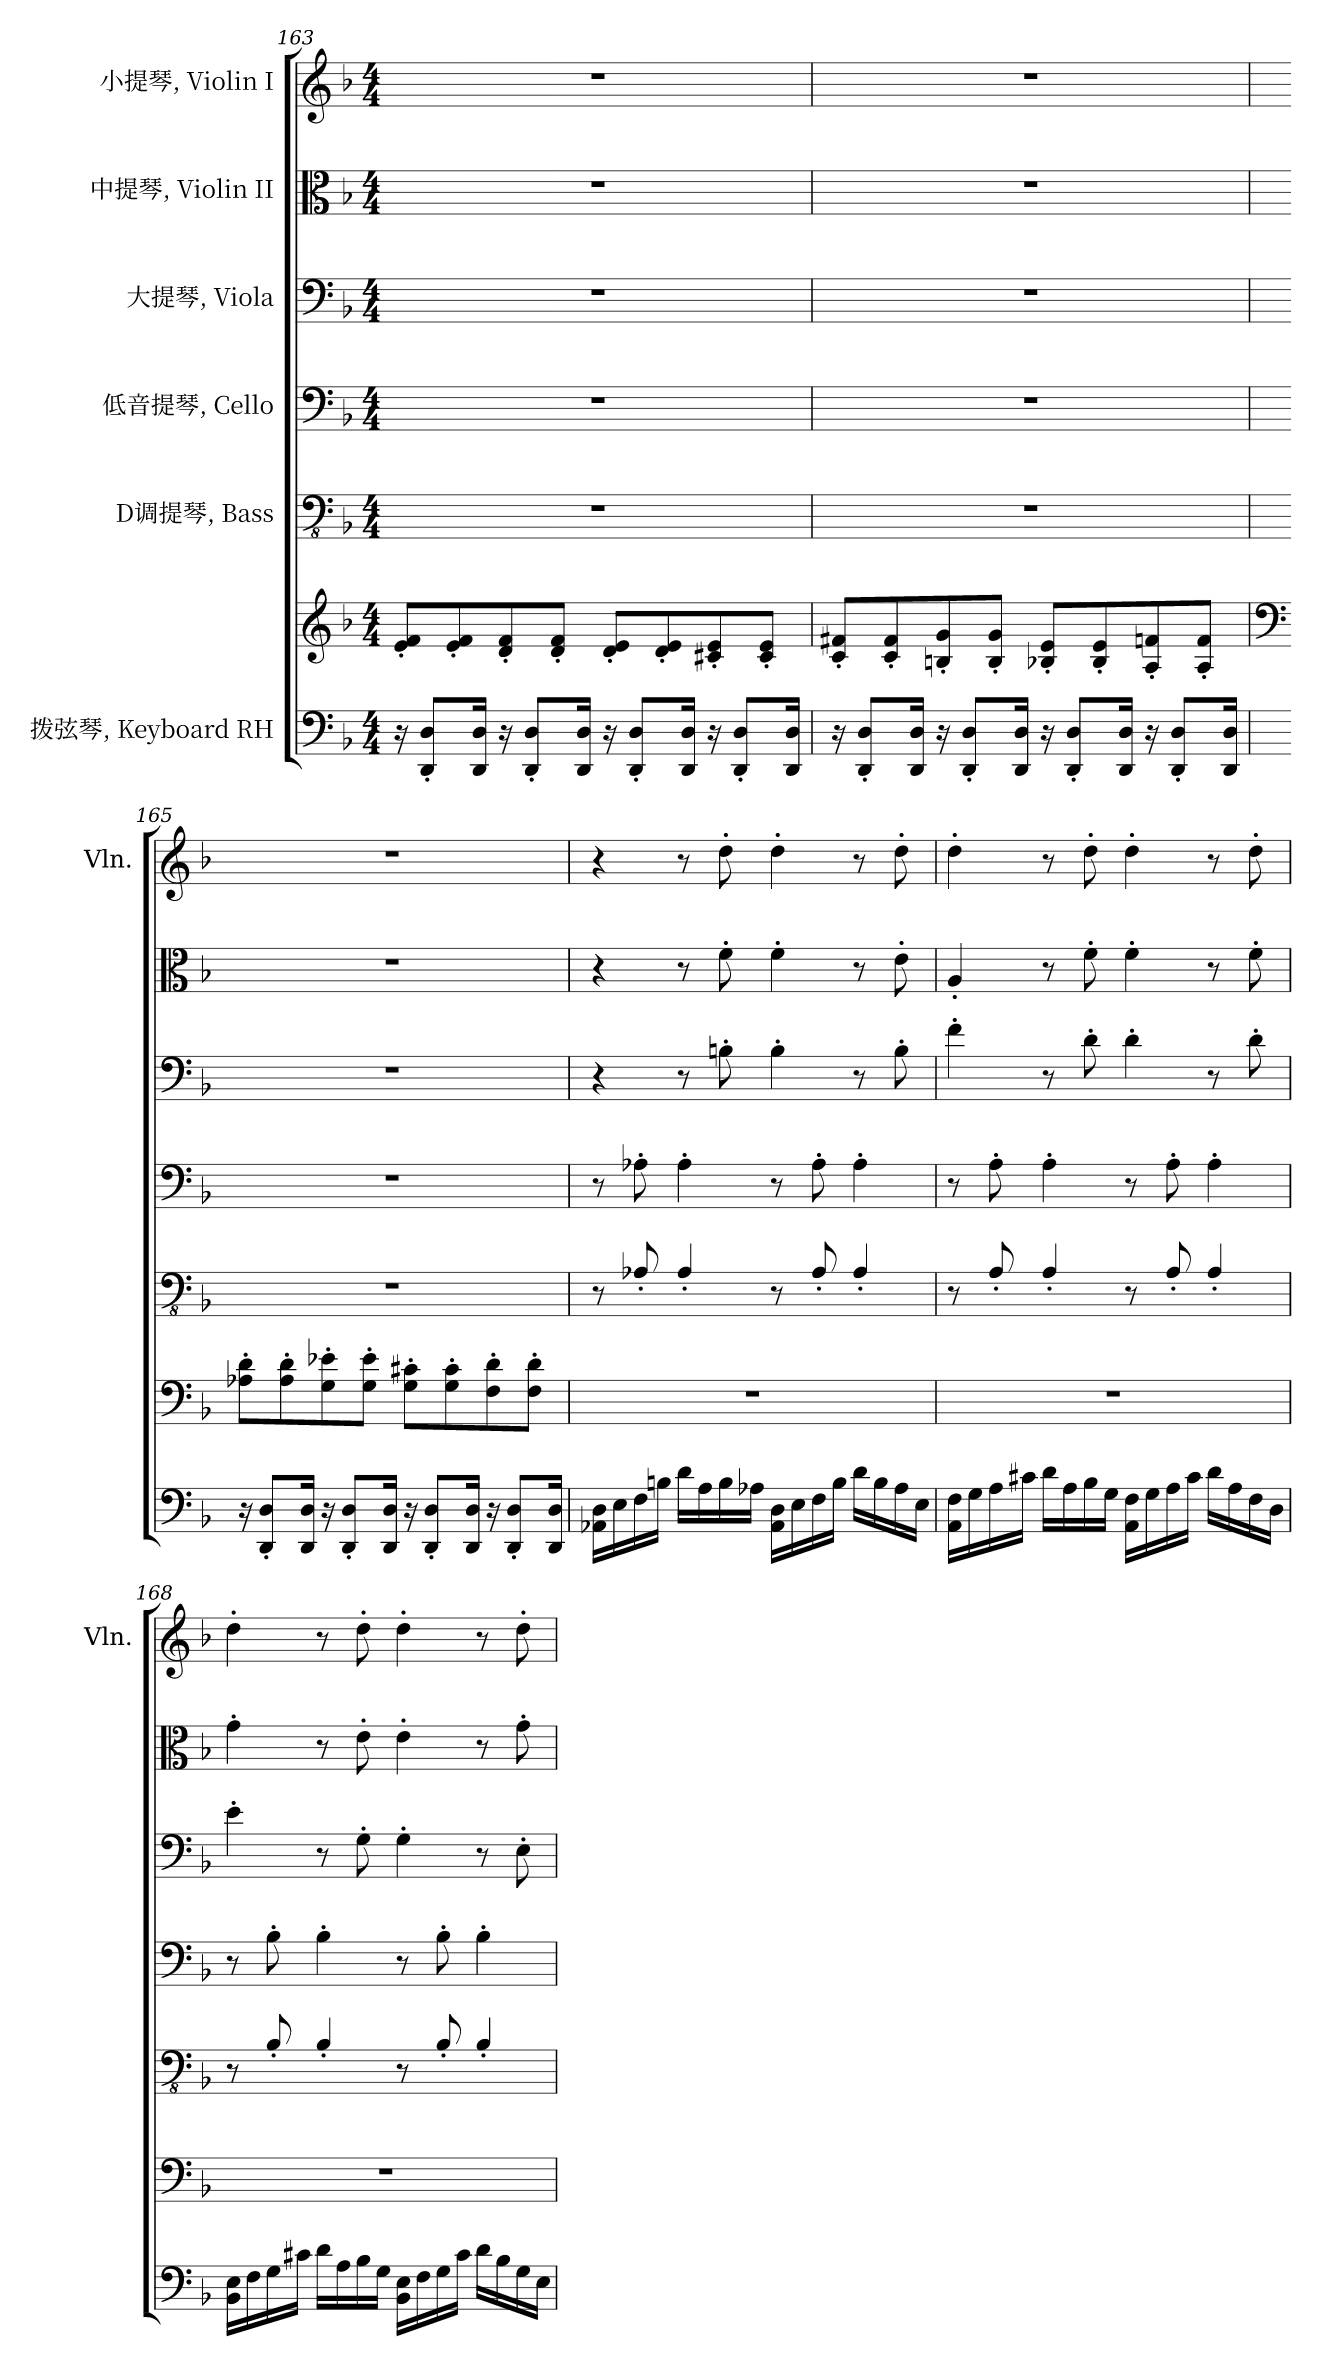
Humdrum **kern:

**kern	**kern	**kern	**kern	**kern	**kern	**kern
*part6	*part6	*part5	*part4	*part3	*part2	*part1
*staff7	*staff6	*staff5	*staff4	*staff3	*staff2	*staff1
*I"拨弦琴, Keyboard RH	*	*I"D调提琴, Bass	*I"低音提琴, Cello	*I"大提琴, Viola	*I"中提琴, Violin II	*I"小提琴, Violin I
*	*	*	*	*	*	*I'Vln.
*clefF4	*clefG2	*clefFv4	*clefF4	*clefF4	*clefC3	*clefG2
*	*	*ITrd7c12	*ITrd7c12	*	*	*
*k[b-]	*k[b-]	*k[b-]	*k[b-]	*k[b-]	*k[b-]	*k[b-]
*M4/4	*M4/4	*M4/4	*M4/4	*M4/4	*M4/4	*M4/4
=163	=163	=163	=163	=163	=163	=163
16r	8e/' 8f/'L	1r	1r	1r	1r	1r
8DD/' 8D/'L	.	.	.	.	.	.
.	8e/' 8f/'	.	.	.	.	.
16DD/ 16D/Jk	.	.	.	.	.	.
16r	8d/' 8f/'	.	.	.	.	.
8DD/' 8D/'L	.	.	.	.	.	.
.	8d/' 8f/'J	.	.	.	.	.
16DD/ 16D/Jk	.	.	.	.	.	.
16r	8d/' 8e/'L	.	.	.	.	.
8DD/' 8D/'L	.	.	.	.	.	.
.	8d/' 8e/'	.	.	.	.	.
16DD/ 16D/Jk	.	.	.	.	.	.
16r	8c#X/' 8e/'	.	.	.	.	.
8DD/' 8D/'L	.	.	.	.	.	.
.	8c#/' 8e/'J	.	.	.	.	.
16DD/ 16D/Jk	.	.	.	.	.	.
!!LO:PB:g=z
=164	=164	=164	=164	=164	=164	=164
16r	8c/' 8f#X/'L	1r	1r	1r	1r	1r
8DD/' 8D/'L	.	.	.	.	.	.
.	8c/' 8f#/'	.	.	.	.	.
16DD/ 16D/Jk	.	.	.	.	.	.
16r	8Bn/' 8g/'	.	.	.	.	.
8DD/' 8D/'L	.	.	.	.	.	.
.	8B/' 8g/'J	.	.	.	.	.
16DD/ 16D/Jk	.	.	.	.	.	.
16r	8B-X/' 8e/'L	.	.	.	.	.
8DD/' 8D/'L	.	.	.	.	.	.
.	8B-/' 8e/'	.	.	.	.	.
16DD/ 16D/Jk	.	.	.	.	.	.
16r	8A/' 8fn/'	.	.	.	.	.
8DD/' 8D/'L	.	.	.	.	.	.
.	8A/' 8f/'J	.	.	.	.	.
16DD/ 16D/Jk	.	.	.	.	.	.
=165	=165	=165	=165	=165	=165	=165
*	*clefF4	*	*	*	*	*
16r	8A-X\' 8d\'L	1r	1r	1r	1r	1r
8DD/' 8D/'L	.	.	.	.	.	.
.	8A-\' 8d\'	.	.	.	.	.
16DD/ 16D/Jk	.	.	.	.	.	.
16r	8G\' 8e-X\'	.	.	.	.	.
8DD/' 8D/'L	.	.	.	.	.	.
.	8G\' 8e-\'J	.	.	.	.	.
16DD/ 16D/Jk	.	.	.	.	.	.
16r	8G\' 8c#X\'L	.	.	.	.	.
8DD/' 8D/'L	.	.	.	.	.	.
.	8G\' 8c#\'	.	.	.	.	.
16DD/ 16D/Jk	.	.	.	.	.	.
16r	8F\' 8d\'	.	.	.	.	.
8DD/' 8D/'L	.	.	.	.	.	.
.	8F\' 8d\'J	.	.	.	.	.
16DD/ 16D/Jk	.	.	.	.	.	.
!!LO:PB:g=z
=166	=166	=166	=166	=166	=166	=166
16AA-X\ 16D\LL	1r	8r	8r	4r	4r	4r
16E\	.	.	.	.	.	.
16F\	.	8AAA-X'/	8AA-X'\	.	.	.
16Bn\JJ	.	.	.	.	.	.
16d\LL	.	4AAA-'/	4AA-'\	8r	8r	8r
16A\	.	.	.	.	.	.
16B\	.	.	.	8Bn'\	8f'\	8dd'\
16A-X\JJ	.	.	.	.	.	.
16AA-\ 16D\LL	.	8r	8r	4B'\	4f'\	4dd'\
16E\	.	.	.	.	.	.
16F\	.	8AAA-'/	8AA-'\	.	.	.
16B\JJ	.	.	.	.	.	.
16d\LL	.	4AAA-'/	4AA-'\	8r	8r	8r
16B\	.	.	.	.	.	.
16A-\	.	.	.	8B'\	8e'\	8dd'\
16E\JJ	.	.	.	.	.	.
=167	=167	=167	=167	=167	=167	=167
16AA\ 16F\LL	1r	8r	8r	4f'\	4A'/	4dd'\
16G\	.	.	.	.	.	.
16A\	.	8AAA'/	8AA'\	.	.	.
16c#X\JJ	.	.	.	.	.	.
16d\LL	.	4AAA'/	4AA'\	8r	8r	8r
16A\	.	.	.	.	.	.
16B-\	.	.	.	8d'\	8f'\	8dd'\
16G\JJ	.	.	.	.	.	.
16AA\ 16F\LL	.	8r	8r	4d'\	4f'\	4dd'\
16G\	.	.	.	.	.	.
16A\	.	8AAA'/	8AA'\	.	.	.
16c#\JJ	.	.	.	.	.	.
16d\LL	.	4AAA'/	4AA'\	8r	8r	8r
16A\	.	.	.	.	.	.
16F\	.	.	.	8d'\	8f'\	8dd'\
16D\JJ	.	.	.	.	.	.
!!LO:PB:g=z
=168	=168	=168	=168	=168	=168	=168
16BB-\ 16E\LL	1r	8r	8r	4e'\	4g'\	4dd'\
16F\	.	.	.	.	.	.
16G\	.	8BBB-'/	8BB-'\	.	.	.
16c#X\JJ	.	.	.	.	.	.
16d\LL	.	4BBB-'/	4BB-'\	8r	8r	8r
16A\	.	.	.	.	.	.
16B-\	.	.	.	8G'\	8e'\	8dd'\
16G\JJ	.	.	.	.	.	.
16BB-\ 16E\LL	.	8r	8r	4G'\	4e'\	4dd'\
16F\	.	.	.	.	.	.
16G\	.	8BBB-'/	8BB-'\	.	.	.
16c#\JJ	.	.	.	.	.	.
16d\LL	.	4BBB-'/	4BB-'\	8r	8r	8r
16B-\	.	.	.	.	.	.
16G\	.	.	.	8E'\	8g'\	8dd'\
16E\JJ	.	.	.	.	.	.
=	=	=	=	=	=	=
*-	*-	*-	*-	*-	*-	*-
